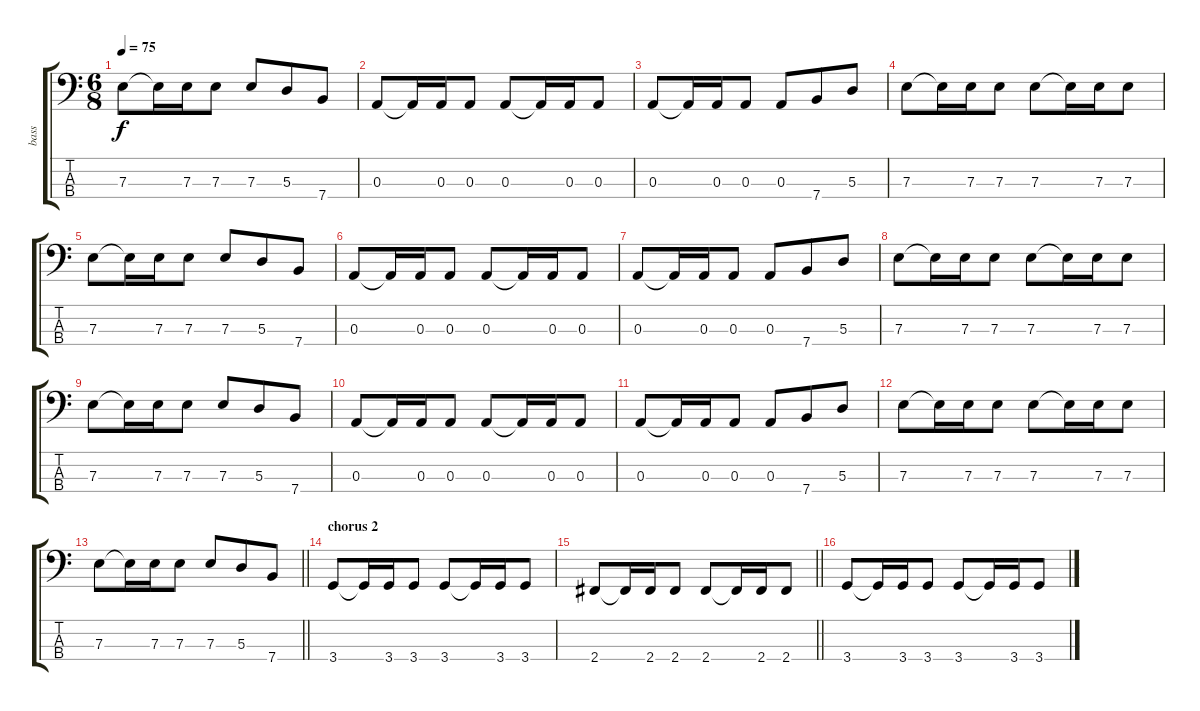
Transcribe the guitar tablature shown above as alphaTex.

\track ("bass" "bass") {instrument electricbassfinger}
\staff {score tabs}
\tuning (G2 D2 A1 E1) {hide}
\ts (6 8)
\tempo 75
\clef f4
\ks c
7.3.8{dy f} 7.3{t}.16 7.3.16 7.3.8 7.3.8 5.3.8 7.4.8 |
0.3.8 0.3{t}.16 0.3.16 0.3.8 0.3.8 0.3{t}.16 0.3.16 0.3.8 |
0.3.8 0.3{t}.16 0.3.16 0.3.8 0.3.8 7.4.8 5.3.8 |
7.3.8 7.3{t}.16 7.3.16 7.3.8 7.3.8 7.3{t}.16 7.3.16 7.3.8 |
7.3.8 7.3{t}.16 7.3.16 7.3.8 7.3.8 5.3.8 7.4.8 |
0.3.8 0.3{t}.16 0.3.16 0.3.8 0.3.8 0.3{t}.16 0.3.16 0.3.8 |
0.3.8 0.3{t}.16 0.3.16 0.3.8 0.3.8 7.4.8 5.3.8 |
7.3.8 7.3{t}.16 7.3.16 7.3.8 7.3.8 7.3{t}.16 7.3.16 7.3.8 |
7.3.8 7.3{t}.16 7.3.16 7.3.8 7.3.8 5.3.8 7.4.8 |
0.3.8 0.3{t}.16 0.3.16 0.3.8 0.3.8 0.3{t}.16 0.3.16 0.3.8 |
0.3.8 0.3{t}.16 0.3.16 0.3.8 0.3.8 7.4.8 5.3.8 |
7.3.8 7.3{t}.16 7.3.16 7.3.8 7.3.8 7.3{t}.16 7.3.16 7.3.8 |
\barLineRight lightlight
7.3.8 7.3{t}.16 7.3.16 7.3.8 7.3.8 5.3.8 7.4.8 |
\section ("" "chorus 2")
3.4.8 3.4{t}.16 3.4.16 3.4.8 3.4.8 3.4{t}.16 3.4.16 3.4.8 |
\barLineRight lightlight
2.4.8 2.4{t}.16 2.4.16 2.4.8 2.4.8 2.4{t}.16 2.4.16 2.4.8 |
3.4.8 3.4{t}.16 3.4.16 3.4.8 3.4.8 3.4{t}.16 3.4.16 3.4.8
